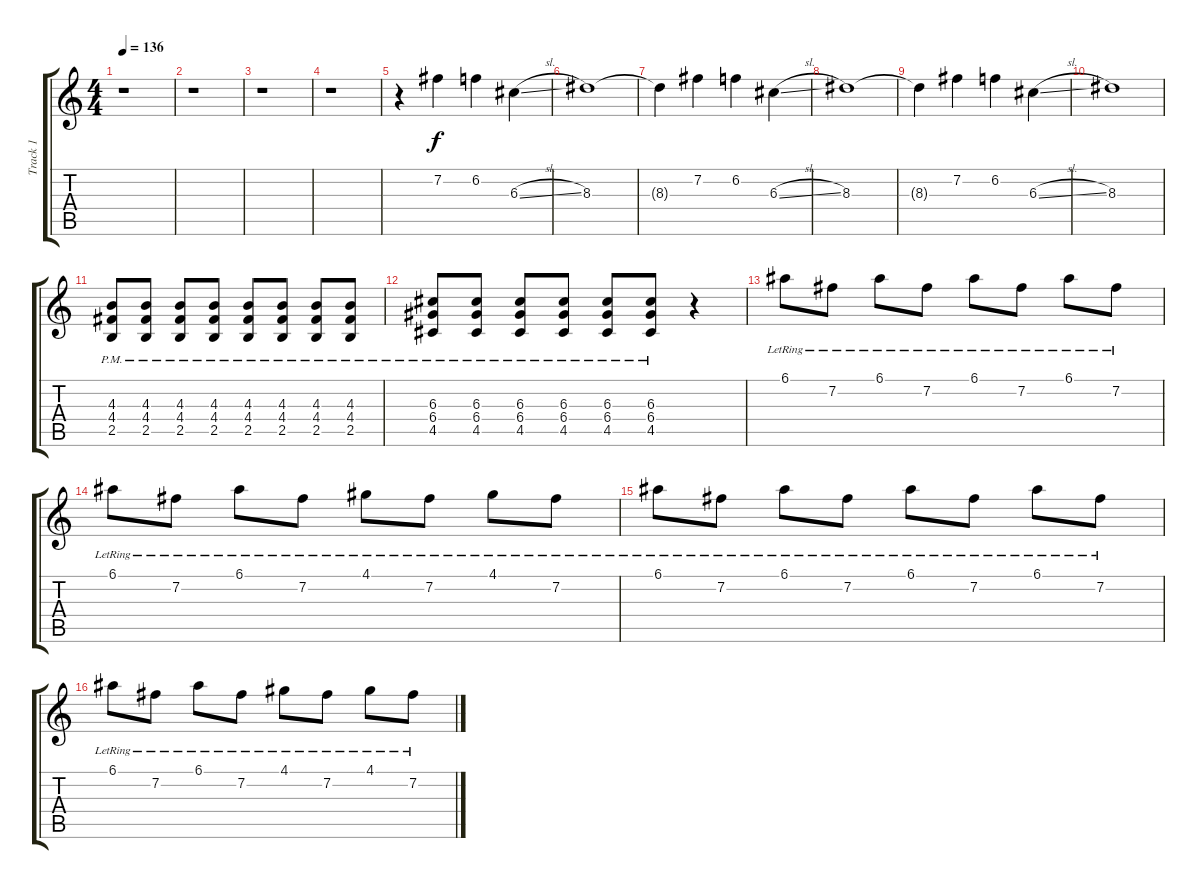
\track ("Track 1" "Track 1") {instrument overdrivenguitar}
\staff {score tabs}
\tuning (E4 B3 G3 D3 A2 E2) {hide}
\ts (4 4)
\tempo 136
\clef g2
\ks c
r.1{dy f} |
r.1 |
r.1 |
r.1 |
r.4 7.2.4 6.2.4 6.3{sl}.4 |
8.3.1 |
8.3{t}.4 7.2.4 6.2.4 6.3{sl}.4 |
8.3.1 |
8.3{t}.4 7.2.4 6.2.4 6.3{sl}.4 |
8.3.1 |
(4.3{pm} 4.4{pm} 2.5{pm}).8 (4.3{pm} 4.4{pm} 2.5{pm}).8 (4.3{pm} 4.4{pm} 2.5{pm}).8 (4.3{pm} 4.4{pm} 2.5{pm}).8 (4.3{pm} 4.4{pm} 2.5{pm}).8 (4.3{pm} 4.4{pm} 2.5{pm}).8 (4.3{pm} 4.4{pm} 2.5{pm}).8 (4.3{pm} 4.4{pm} 2.5{pm}).8 |
(6.3{pm} 6.4{pm} 4.5{pm}).8 (6.3{pm} 6.4{pm} 4.5{pm}).8 (6.3{pm} 6.4{pm} 4.5{pm}).8 (6.3{pm} 6.4{pm} 4.5{pm}).8 (6.3{pm} 6.4{pm} 4.5{pm}).8 (6.3{pm} 6.4{pm} 4.5{pm}).8 r.4 |
6.1{lr}.8 7.2{lr}.8 6.1{lr}.8 7.2{lr}.8 6.1{lr}.8 7.2{lr}.8 6.1{lr}.8 7.2{lr}.8 |
6.1{lr}.8 7.2{lr}.8 6.1{lr}.8 7.2{lr}.8 4.1{lr}.8 7.2{lr}.8 4.1{lr}.8 7.2{lr}.8 |
6.1{lr}.8 7.2{lr}.8 6.1{lr}.8 7.2{lr}.8 6.1{lr}.8 7.2{lr}.8 6.1{lr}.8 7.2{lr}.8 |
6.1{lr}.8 7.2{lr}.8 6.1{lr}.8 7.2{lr}.8 4.1{lr}.8 7.2{lr}.8 4.1{lr}.8 7.2{lr}.8
